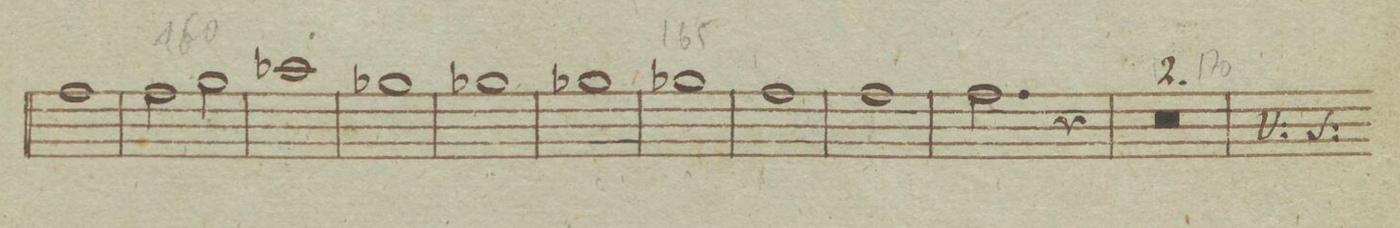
**kern	**dynam
*I"Flautto Secondo.	*
*clefG2	*
*k[b-e-a-]	*
*met(c)	*
*M4/4	*
1ff	.
=156	=156
2ff\	.
2gg\	.
=157	=157
1aa-X	.
=158	=158
1gg-X	.
=159	=159
1gg-X	.
=160	=160
1gg-X	.
=161	=161
1gg-X	.
=162	=162
1ff	.
=163	=163
1ff	.
=164	=164
2.ff\	.
4r	.
=165	=165
0r	.
=166	=166
=167	=167
*-	*-
